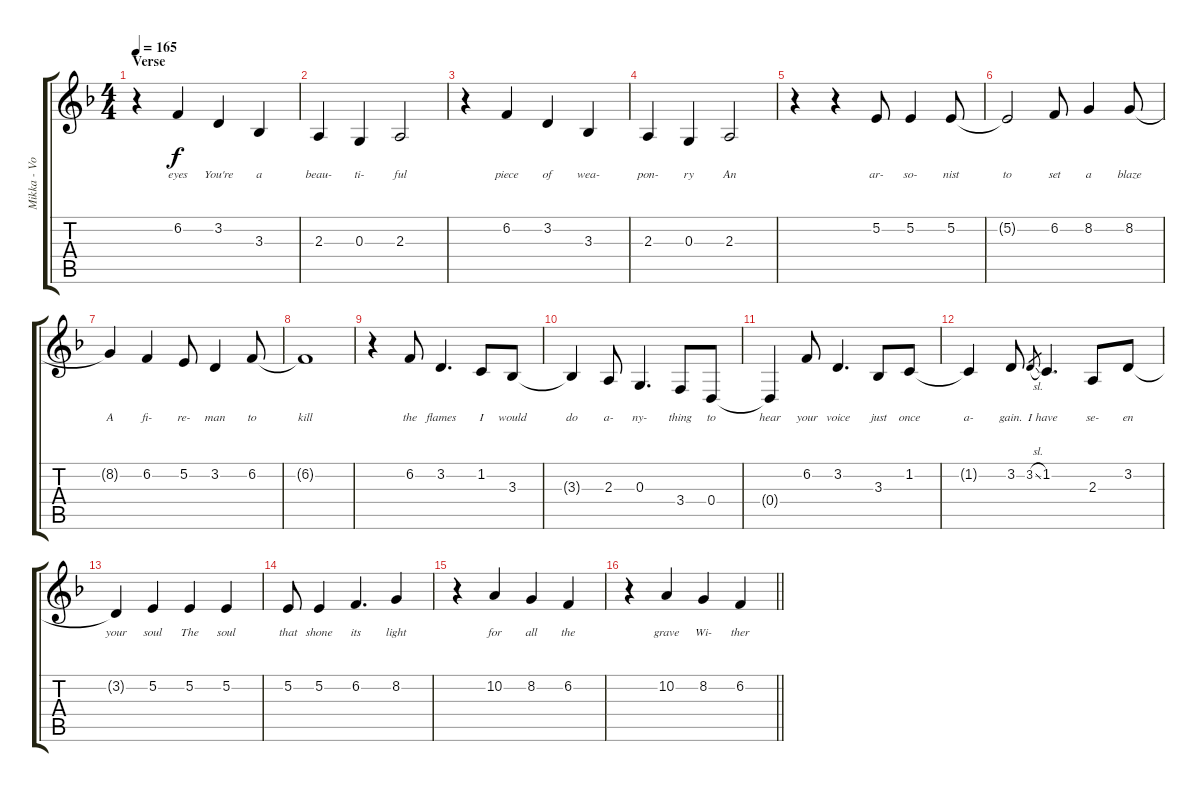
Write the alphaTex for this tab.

\track ("Mikka - Vox" "Mikka - Vo") {instrument violin}
\staff {score tabs}
\tuning (E4 B3 G3 D3 A2 E2) {hide}
\ts (4 4)
\section ("" "Verse")
\tempo 165
\clef g2
\ks dminor
r.4{dy f} 6.2.4{lyrics (0 "eyes") lyrics (1 "") lyrics (2 "") lyrics (3 "") lyrics (4 "")} 3.2.4{lyrics (0 "You're") lyrics (1 "") lyrics (2 "") lyrics (3 "") lyrics (4 "")} 3.3.4{lyrics (0 "a") lyrics (1 "") lyrics (2 "") lyrics (3 "") lyrics (4 "")} |
2.3.4{lyrics (0 "beau-") lyrics (1 "") lyrics (2 "") lyrics (3 "") lyrics (4 "")} 0.3.4{lyrics (0 "ti-") lyrics (1 "") lyrics (2 "") lyrics (3 "") lyrics (4 "")} 2.3.2{lyrics (0 "ful") lyrics (1 "") lyrics (2 "") lyrics (3 "") lyrics (4 "")} |
r.4 6.2.4{lyrics (0 "piece") lyrics (1 "") lyrics (2 "") lyrics (3 "") lyrics (4 "")} 3.2.4{lyrics (0 "of") lyrics (1 "") lyrics (2 "") lyrics (3 "") lyrics (4 "")} 3.3.4{lyrics (0 "wea-") lyrics (1 "") lyrics (2 "") lyrics (3 "") lyrics (4 "")} |
2.3.4{lyrics (0 "pon-") lyrics (1 "") lyrics (2 "") lyrics (3 "") lyrics (4 "")} 0.3.4{lyrics (0 "ry") lyrics (1 "") lyrics (2 "") lyrics (3 "") lyrics (4 "")} 2.3.2{lyrics (0 "An") lyrics (1 "") lyrics (2 "") lyrics (3 "") lyrics (4 "")} |
r.4 r.4 5.2.8{lyrics (0 "ar-") lyrics (1 "") lyrics (2 "") lyrics (3 "") lyrics (4 "")} 5.2.4{lyrics (0 "so-") lyrics (1 "") lyrics (2 "") lyrics (3 "") lyrics (4 "")} 5.2.8{lyrics (0 "nist") lyrics (1 "") lyrics (2 "") lyrics (3 "") lyrics (4 "")} |
5.2{t}.2{lyrics (0 "to") lyrics (1 "") lyrics (2 "") lyrics (3 "") lyrics (4 "")} 6.2.8{lyrics (0 "set") lyrics (1 "") lyrics (2 "") lyrics (3 "") lyrics (4 "")} 8.2.4{lyrics (0 "a") lyrics (1 "") lyrics (2 "") lyrics (3 "") lyrics (4 "")} 8.2.8{lyrics (0 "blaze") lyrics (1 "") lyrics (2 "") lyrics (3 "") lyrics (4 "")} |
8.2{t}.4{lyrics (0 "A") lyrics (1 "") lyrics (2 "") lyrics (3 "") lyrics (4 "")} 6.2.4{lyrics (0 "fi-") lyrics (1 "") lyrics (2 "") lyrics (3 "") lyrics (4 "")} 5.2.8{lyrics (0 "re-") lyrics (1 "") lyrics (2 "") lyrics (3 "") lyrics (4 "")} 3.2.4{lyrics (0 "man") lyrics (1 "") lyrics (2 "") lyrics (3 "") lyrics (4 "")} 6.2.8{lyrics (0 "to") lyrics (1 "") lyrics (2 "") lyrics (3 "") lyrics (4 "")} |
6.2{t}.1{lyrics (0 "kill") lyrics (1 "") lyrics (2 "") lyrics (3 "") lyrics (4 "")} |
r.4 6.2.8{lyrics (0 "the") lyrics (1 "") lyrics (2 "") lyrics (3 "") lyrics (4 "")} 3.2.4{d lyrics (0 "flames") lyrics (1 "") lyrics (2 "") lyrics (3 "") lyrics (4 "")} 1.2.8{lyrics (0 "I") lyrics (1 "") lyrics (2 "") lyrics (3 "") lyrics (4 "")} 3.3.8{lyrics (0 "would") lyrics (1 "") lyrics (2 "") lyrics (3 "") lyrics (4 "")} |
3.3{t}.4{lyrics (0 "do") lyrics (1 "") lyrics (2 "") lyrics (3 "") lyrics (4 "")} 2.3.8{lyrics (0 "a-") lyrics (1 "") lyrics (2 "") lyrics (3 "") lyrics (4 "")} 0.3.4{d lyrics (0 "ny-") lyrics (1 "") lyrics (2 "") lyrics (3 "") lyrics (4 "")} 3.4.8{lyrics (0 "thing") lyrics (1 "") lyrics (2 "") lyrics (3 "") lyrics (4 "")} 0.4.8{lyrics (0 "to") lyrics (1 "") lyrics (2 "") lyrics (3 "") lyrics (4 "")} |
0.4{t}.4{lyrics (0 "hear") lyrics (1 "") lyrics (2 "") lyrics (3 "") lyrics (4 "")} 6.2.8{lyrics (0 "your") lyrics (1 "") lyrics (2 "") lyrics (3 "") lyrics (4 "")} 3.2.4{d lyrics (0 "voice") lyrics (1 "") lyrics (2 "") lyrics (3 "") lyrics (4 "")} 3.3.8{lyrics (0 "just") lyrics (1 "") lyrics (2 "") lyrics (3 "") lyrics (4 "")} 1.2.8{lyrics (0 "once") lyrics (1 "") lyrics (2 "") lyrics (3 "") lyrics (4 "")} |
1.2{t}.4{lyrics (0 "a-") lyrics (1 "") lyrics (2 "") lyrics (3 "") lyrics (4 "")} 3.2.8{lyrics (0 "gain.") lyrics (1 "") lyrics (2 "") lyrics (3 "") lyrics (4 "")} 3.2{sl}.8{lyrics (0 "I") lyrics (1 "") lyrics (2 "") lyrics (3 "") lyrics (4 "") gr} 1.2.4{d lyrics (0 "have") lyrics (1 "") lyrics (2 "") lyrics (3 "") lyrics (4 "")} 2.3.8{lyrics (0 "se-") lyrics (1 "") lyrics (2 "") lyrics (3 "") lyrics (4 "")} 3.2.8{lyrics (0 "en") lyrics (1 "") lyrics (2 "") lyrics (3 "") lyrics (4 "")} |
3.2{t}.4{lyrics (0 "your") lyrics (1 "") lyrics (2 "") lyrics (3 "") lyrics (4 "")} 5.2.4{lyrics (0 "soul") lyrics (1 "") lyrics (2 "") lyrics (3 "") lyrics (4 "")} 5.2.4{lyrics (0 "The") lyrics (1 "") lyrics (2 "") lyrics (3 "") lyrics (4 "")} 5.2.4{lyrics (0 "soul") lyrics (1 "") lyrics (2 "") lyrics (3 "") lyrics (4 "")} |
5.2.8{lyrics (0 "that") lyrics (1 "") lyrics (2 "") lyrics (3 "") lyrics (4 "")} 5.2.4{lyrics (0 "shone") lyrics (1 "") lyrics (2 "") lyrics (3 "") lyrics (4 "")} 6.2.4{d lyrics (0 "its") lyrics (1 "") lyrics (2 "") lyrics (3 "") lyrics (4 "")} 8.2.4{lyrics (0 "light") lyrics (1 "") lyrics (2 "") lyrics (3 "") lyrics (4 "")} |
r.4 10.2.4{lyrics (0 "for") lyrics (1 "") lyrics (2 "") lyrics (3 "") lyrics (4 "")} 8.2.4{lyrics (0 "all") lyrics (1 "") lyrics (2 "") lyrics (3 "") lyrics (4 "")} 6.2.4{lyrics (0 "the") lyrics (1 "") lyrics (2 "") lyrics (3 "") lyrics (4 "")} |
\barLineRight lightlight
r.4 10.2.4{lyrics (0 "grave") lyrics (1 "") lyrics (2 "") lyrics (3 "") lyrics (4 "")} 8.2.4{lyrics (0 "Wi-") lyrics (1 "") lyrics (2 "") lyrics (3 "") lyrics (4 "")} 6.2.4{lyrics (0 "ther") lyrics (1 "") lyrics (2 "") lyrics (3 "") lyrics (4 "")}
